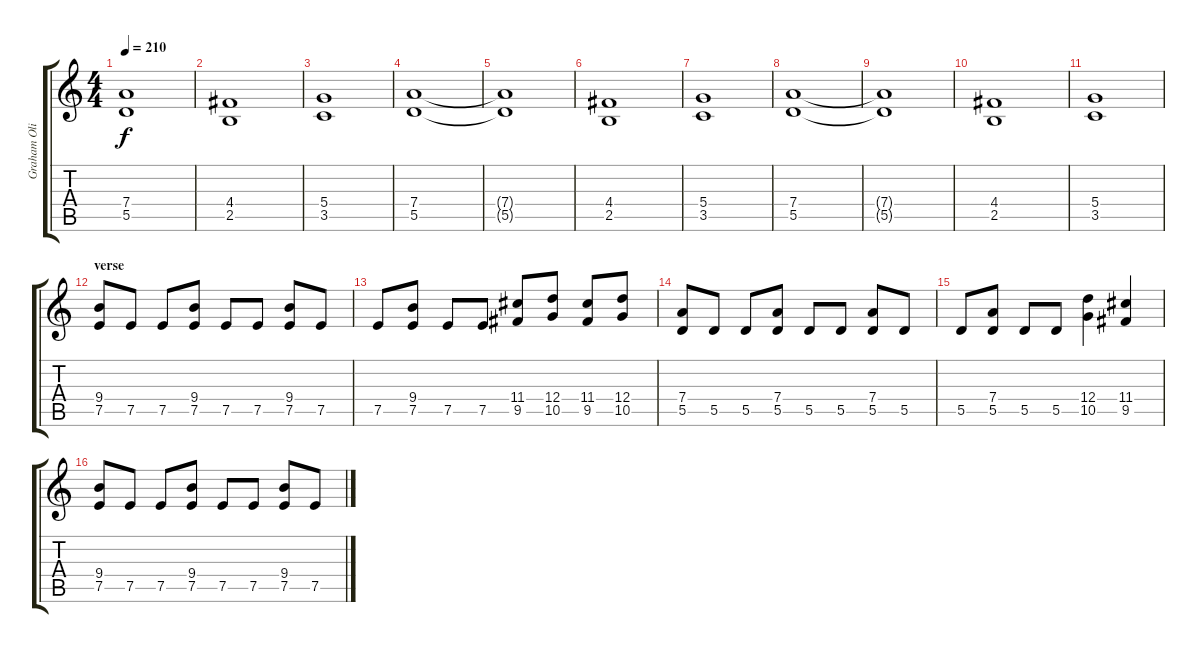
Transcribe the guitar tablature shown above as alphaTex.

\track ("Graham Oliver" "Graham Oli") {instrument distortionguitar}
\staff {score tabs}
\tuning (E4 B3 G3 D3 A2 E2) {hide}
\ts (4 4)
\tempo 210
\clef g2
\ks c
(7.4{t} 5.5{t}).1{dy f} |
(4.4 2.5).1 |
(5.4 3.5).1 |
(7.4 5.5).1 |
(7.4{t} 5.5{t}).1 |
(4.4 2.5).1 |
(5.4 3.5).1 |
(7.4 5.5).1 |
(7.4{t} 5.5{t}).1 |
(4.4 2.5).1 |
(5.4 3.5).1 |
\section ("" "verse")
(9.4 7.5).8 7.5.8 7.5.8 (9.4 7.5).8 7.5.8 7.5.8 (9.4 7.5).8 7.5.8 |
7.5.8 (9.4 7.5).8 7.5.8 7.5.8 (11.4 9.5).8 (12.4 10.5).8 (11.4 9.5).8 (12.4 10.5).8 |
(7.4 5.5).8 5.5.8 5.5.8 (7.4 5.5).8 5.5.8 5.5.8 (7.4 5.5).8 5.5.8 |
5.5.8 (7.4 5.5).8 5.5.8 5.5.8 (12.4 10.5).4 (11.4 9.5).4 |
(9.4 7.5).8 7.5.8 7.5.8 (9.4 7.5).8 7.5.8 7.5.8 (9.4 7.5).8 7.5.8
